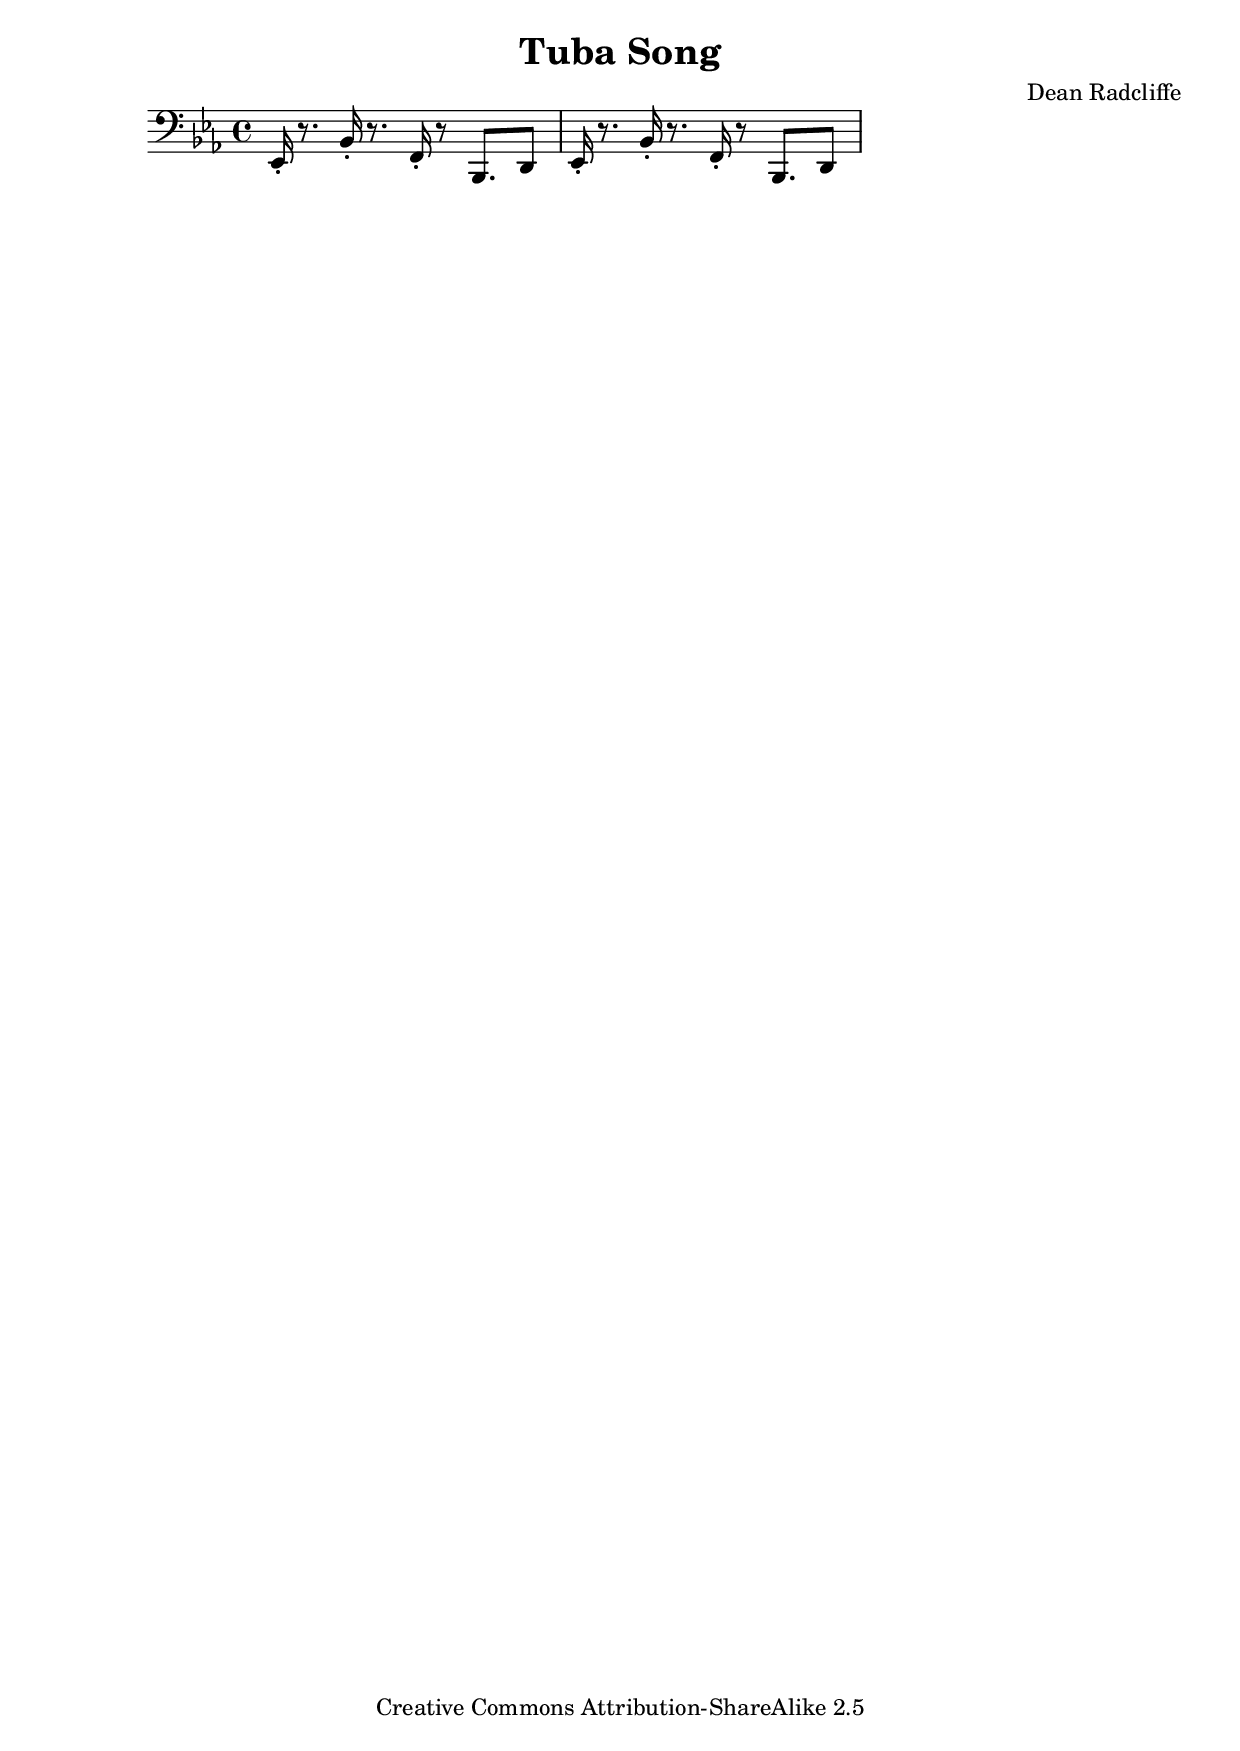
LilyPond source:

\header{
	filename = "untitled.ly"
	composer          = "Dean Radcliffe"
	title             = "Tuba Song"

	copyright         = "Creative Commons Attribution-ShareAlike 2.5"
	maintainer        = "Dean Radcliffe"
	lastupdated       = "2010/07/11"
}

\version "2.12.3"

theme = \relative c, {
	c16-. r8.      g'16-. r8.    d16-. r8  g,8. b8
}

\score {
	\new Staff = "tuba" {
		% See here for a list of valid instrument names:
		% http://lilypond.org/doc/v2.12/input/lsr/lilypond-snippets/MIDI#Demo-MidiInstruments
		\set Staff.midiInstrument = #"tuba"
		\set Score.beatLength = #(ly:make-moment 1 4)

		\clef bass
		\time 4/4

		\transpose c' ees'{ 
			\key c \major
			\repeat unfold 2 { 
				\theme
			}
		}
	}
	\layout { }
	\midi { 
		\context { 
			\Score tempoWholesPerMinute = #(ly:make-moment 95 4)
		}
  }
}